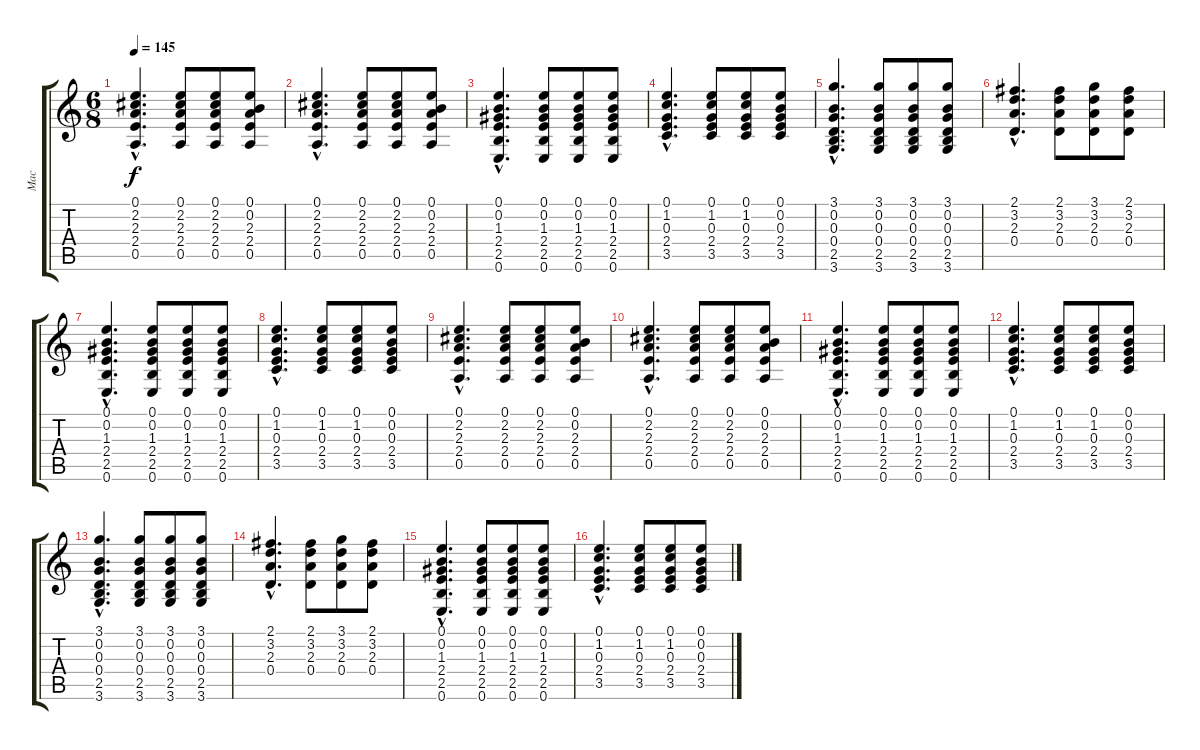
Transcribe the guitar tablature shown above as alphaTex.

\track ("Mac" "Mac") {instrument acousticguitarnylon}
\staff {score tabs}
\tuning (E4 B3 G3 D3 A2 E2) {hide}
\ts (6 8)
\tempo 145
\clef g2
\ks c
(0.1{hac} 2.2{hac} 2.3{hac} 2.4{hac} 0.5{hac}).4{d dy f} (0.1 2.2 2.3 2.4 0.5).8 (0.1 2.2 2.3 2.4 0.5).8 (0.1 0.2 2.3 2.4 0.5).8 |
(0.1{hac} 2.2{hac} 2.3{hac} 2.4{hac} 0.5{hac}).4{d} (0.1 2.2 2.3 2.4 0.5).8 (0.1 2.2 2.3 2.4 0.5).8 (0.1 0.2 2.3 2.4 0.5).8 |
(0.1{hac} 0.2{hac} 1.3{hac} 2.4{hac} 2.5{hac} 0.6{hac}).4{d} (0.1 0.2 1.3 2.4 2.5 0.6).8 (0.1 0.2 1.3 2.4 2.5 0.6).8 (0.1 0.2 1.3 2.4 2.5 0.6).8 |
(0.1{hac} 1.2{hac} 0.3{hac} 2.4{hac} 3.5{hac}).4{d} (0.1 1.2 0.3 2.4 3.5).8 (0.1 1.2 0.3 2.4 3.5).8 (0.1 0.2 0.3 2.4 3.5).8 |
(3.1{hac} 0.2{hac} 0.3{hac} 0.4{hac} 2.5{hac} 3.6{hac}).4{d} (3.1 0.2 0.3 0.4 2.5 3.6).8 (3.1 0.2 0.3 0.4 2.5 3.6).8 (3.1 0.2 0.3 0.4 2.5 3.6).8 |
(2.1{hac} 3.2{hac} 2.3{hac} 0.4{hac}).4{d} (2.1 3.2 2.3 0.4).8 (3.1 3.2 2.3 0.4).8 (2.1 3.2 2.3 0.4).8 |
(0.1{hac} 0.2{hac} 1.3{hac} 2.4{hac} 2.5{hac} 0.6{hac}).4{d} (0.1 0.2 1.3 2.4 2.5 0.6).8 (0.1 0.2 1.3 2.4 2.5 0.6).8 (0.1 0.2 1.3 2.4 2.5 0.6).8 |
(0.1{hac} 1.2{hac} 0.3{hac} 2.4{hac} 3.5{hac}).4{d} (0.1 1.2 0.3 2.4 3.5).8 (0.1 1.2 0.3 2.4 3.5).8 (0.1 0.2 0.3 2.4 3.5).8 |
(0.1{hac} 2.2{hac} 2.3{hac} 2.4{hac} 0.5{hac}).4{d} (0.1 2.2 2.3 2.4 0.5).8 (0.1 2.2 2.3 2.4 0.5).8 (0.1 0.2 2.3 2.4 0.5).8 |
(0.1{hac} 2.2{hac} 2.3{hac} 2.4{hac} 0.5{hac}).4{d} (0.1 2.2 2.3 2.4 0.5).8 (0.1 2.2 2.3 2.4 0.5).8 (0.1 0.2 2.3 2.4 0.5).8 |
(0.1{hac} 0.2{hac} 1.3{hac} 2.4{hac} 2.5{hac} 0.6{hac}).4{d} (0.1 0.2 1.3 2.4 2.5 0.6).8 (0.1 0.2 1.3 2.4 2.5 0.6).8 (0.1 0.2 1.3 2.4 2.5 0.6).8 |
(0.1{hac} 1.2{hac} 0.3{hac} 2.4{hac} 3.5{hac}).4{d} (0.1 1.2 0.3 2.4 3.5).8 (0.1 1.2 0.3 2.4 3.5).8 (0.1 0.2 0.3 2.4 3.5).8 |
(3.1{hac} 0.2{hac} 0.3{hac} 0.4{hac} 2.5{hac} 3.6{hac}).4{d} (3.1 0.2 0.3 0.4 2.5 3.6).8 (3.1 0.2 0.3 0.4 2.5 3.6).8 (3.1 0.2 0.3 0.4 2.5 3.6).8 |
(2.1{hac} 3.2{hac} 2.3{hac} 0.4{hac}).4{d} (2.1 3.2 2.3 0.4).8 (3.1 3.2 2.3 0.4).8 (2.1 3.2 2.3 0.4).8 |
(0.1{hac} 0.2{hac} 1.3{hac} 2.4{hac} 2.5{hac} 0.6{hac}).4{d} (0.1 0.2 1.3 2.4 2.5 0.6).8 (0.1 0.2 1.3 2.4 2.5 0.6).8 (0.1 0.2 1.3 2.4 2.5 0.6).8 |
(0.1{hac} 1.2{hac} 0.3{hac} 2.4{hac} 3.5{hac}).4{d} (0.1 1.2 0.3 2.4 3.5).8 (0.1 1.2 0.3 2.4 3.5).8 (0.1 0.2 0.3 2.4 3.5).8
